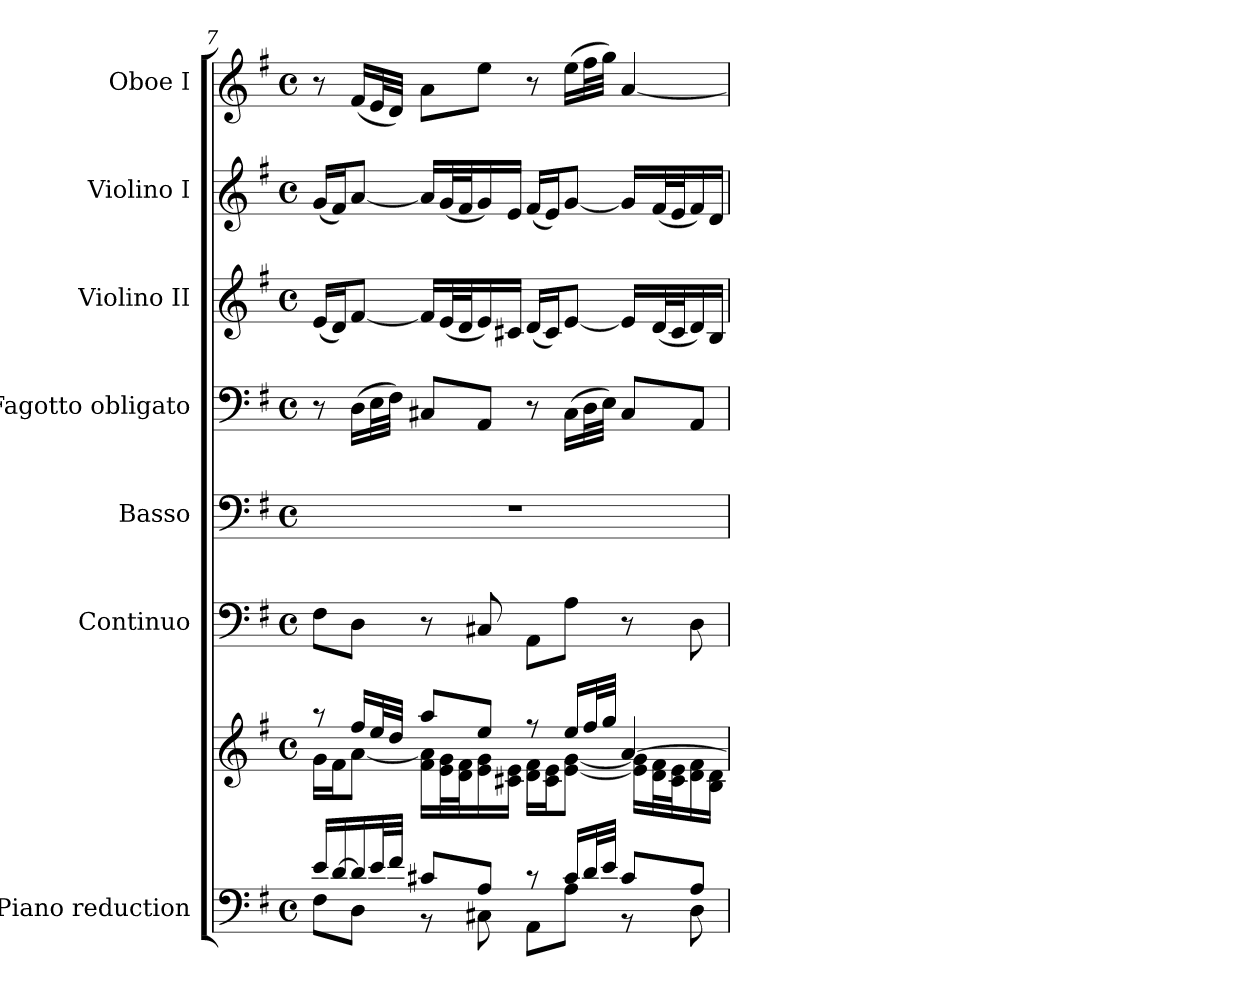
**kern	**kern	**kern	**kern	**kern	**kern	**kern	**kern
*part7	*part7	*part6	*part5	*part4	*part3	*part2	*part1
*staff8	*staff7	*staff6	*staff5	*staff4	*staff3	*staff2	*staff1
*I"Piano reduction	*	*I"Continuo	*I"Basso	*I"Fagotto obligato	*I"Violino II	*I"Violino I	*I"Oboe I
*I'Pno	*	*	*	*	*I'Vln	*I'Vln	*I'Ob
!!LO:LB:g=z
*clefF4	*clefG2	*clefF4	*clefF4	*clefF4	*clefG2	*clefG2	*clefG2
*k[f#]	*k[f#]	*k[f#]	*k[f#]	*k[f#]	*k[f#]	*k[f#]	*k[f#]
*M4/4	*M4/4	*M4/4	*M4/4	*M4/4	*M4/4	*M4/4	*M4/4
*met(c)	*met(c)	*met(c)	*met(c)	*met(c)	*met(c)	*met(c)	*met(c)
=7	=7	=7	=7	=7	=7	=7	=7
*^	*^	*	*	*	*	*	*
16e/LL	8F#\L	8r	16g\LL	8F#\L	1r	8r	(<16e/LL	(<16g/LL	8r
[16d/	.	.	16f#\J	.	.	.	16d/J)	16f#/J)	.
16d/]	8D\J	16ff#/LL	[8a\J	8D\J	.	(>16D\LL	[8f#/J	[8a/J	(<16f#/LL
32e/L	.	32ee/L	.	.	.	32E\L	.	.	32e/L
32f#/JJJ	.	32dd/JJJ	.	.	.	32F#\JJJ)	.	.	32d/JJJ)
8c#X/L	8r	8aa/L	16f#\ 16a\]LL	8r	.	8C#X/L	16f#/LL]	16a/LL]	8a\L
.	.	.	32e\ 32g\L	.	.	.	(<32e/L	(<32g/L	.
.	.	.	32d\ 32f#\J	.	.	.	32d/J	32f#/J	.
8A/J	8C#X\	8ee/J	16e\ 16g\	8C#X/	.	8AA/J	16e/)	16g/)	8ee\J
.	.	.	16c#X\ 16e\JJ	.	.	.	16c#X/JJ	16e/JJ	.
8r	8AA\L	8r	16d\ 16f#\LL	8AA\L	.	8r	(<16d/LL	(<16f#/LL	8r
.	.	.	16c#\ 16e\J	.	.	.	16c#/J)	16e/J)	.
16c#/LL	8A\J	16ee/LL	[8e\ [8g\J	8A\J	.	(>16C#\LL	[8e/J	[8g/J	(>16ee\LL
32d/L	.	32ff#/L	.	.	.	32D\L	.	.	32ff#\L
32e/JJJ	.	32gg/JJJ	.	.	.	32E\JJJ)	.	.	32gg\JJJ)
8c#/L	8r	[4a/	16e\] 16g\]LL	8r	.	8C#/L	16e/LL]	16g/LL]	[4a/
.	.	.	32d\ 32f#\L	.	.	.	(<32d/L	(<32f#/L	.
.	.	.	32c#\ 32e\J	.	.	.	32c#/J	32e/J	.
8A/J	8D\	.	16d\ 16f#\	8D\	.	8AA/J	16d/)	16f#/)	.
.	.	.	16B\ 16d\JJ	.	.	.	16B/JJ	16d/JJ	.
*v	*v	*	*	*	*	*	*	*	*
*	*v	*v	*	*	*	*	*	*
=	=	=	=	=	=	=	=
*-	*-	*-	*-	*-	*-	*-	*-
